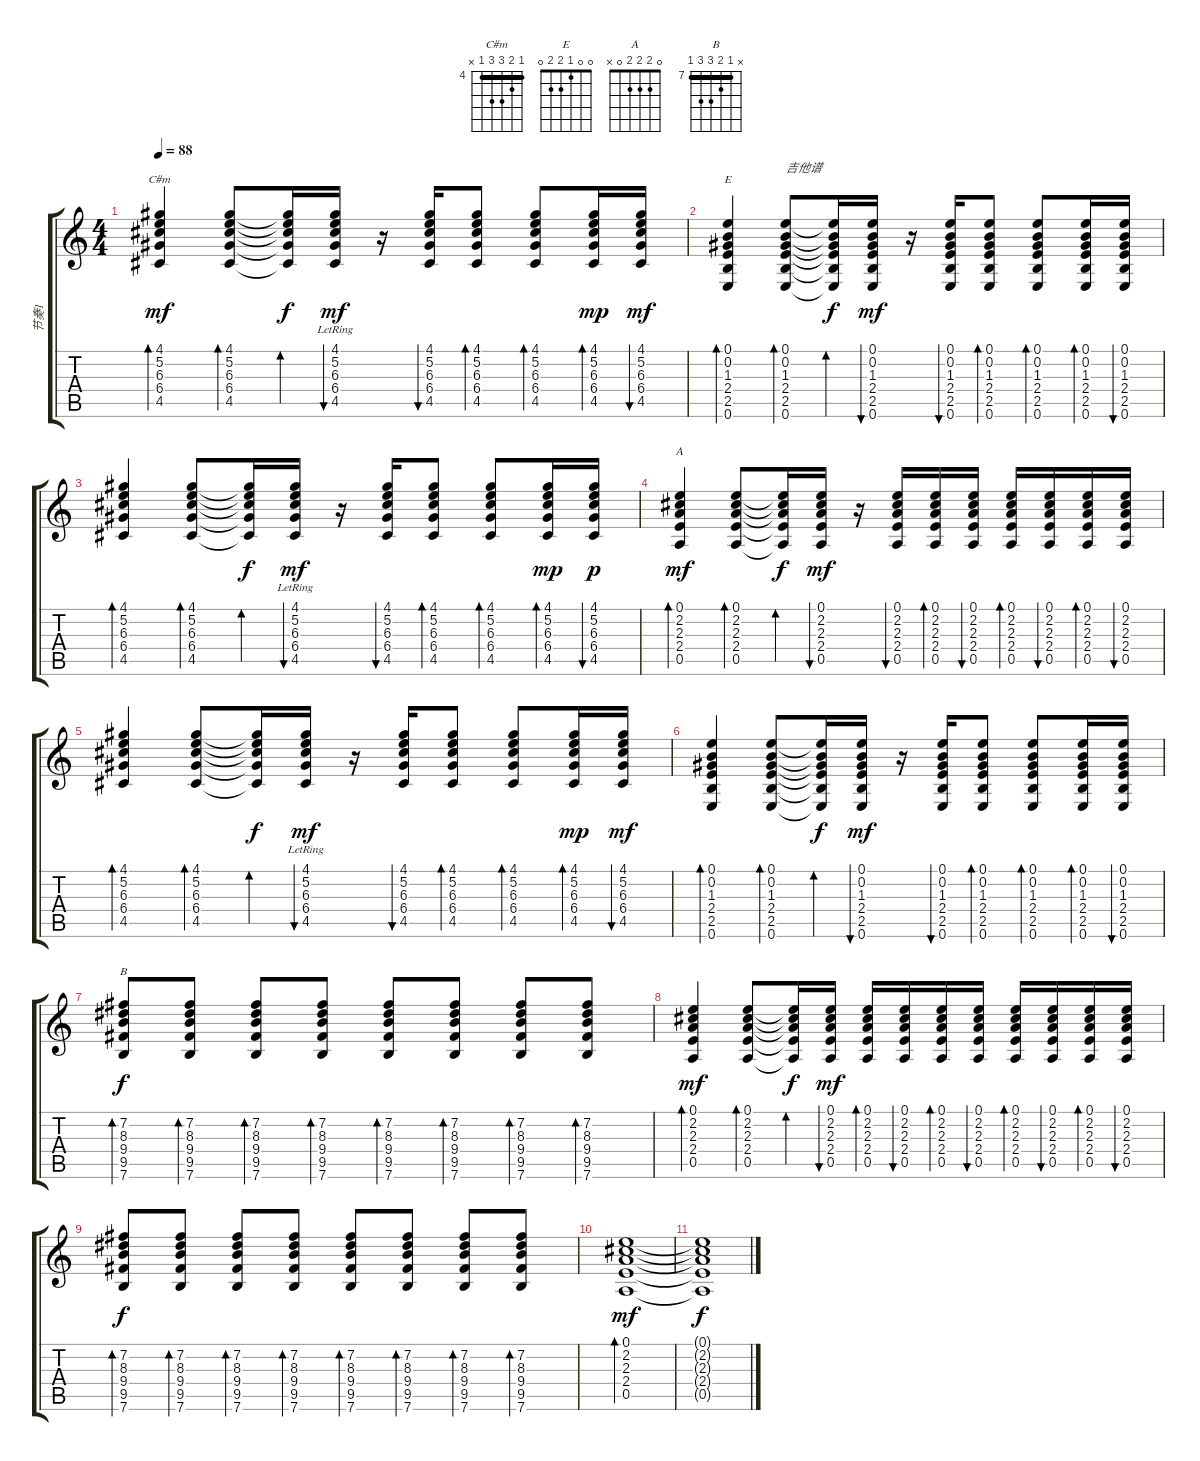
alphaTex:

\track ("节奏1" "节奏1") {instrument acousticguitarsteel}
\staff {score tabs}
\tuning (E4 B3 G3 D3 A2 E2) {hide}
\chord ("C#m" 4 5 6 6 4 x) {firstfret 4 barre 4}
\chord ("E" 0 0 1 2 2 0)
\chord ("A" 0 2 2 2 0 x)
\chord ("B" x 7 8 9 9 7) {firstfret 7 barre 7}
\ts (4 4)
\tempo 88
\clef g2
\ks c
(4.1 5.2 6.3 6.4 4.5).4{bd 30 ch "C#m" dy mf} (4.1 5.2 6.3 6.4 4.5).8{bd 30} (4.1{t} 5.2{t} 6.3{t} 6.4{t} 4.5{t}).16{bd 30 dy f} (4.1{lr} 5.2{lr} 6.3{lr} 6.4{lr} 4.5{lr}).16{bu 30 dy mf} r.16 (4.1 5.2 6.3 6.4 4.5).16{bu 30} (4.1 5.2 6.3 6.4 4.5).8{bd 30} (4.1 5.2 6.3 6.4 4.5).8{bd 30} (4.1 5.2 6.3 6.4 4.5).16{bd 30 dy mp} (4.1 5.2 6.3 6.4 4.5).16{bu 30 dy mf} |
(0.1 0.2 1.3 2.4 2.5 0.6).4{bd 30 ch "E"} (0.1 0.2 1.3 2.4 2.5 0.6).8{bd 30 txt "吉他谱"} (0.1{t} 0.2{t} 1.3{t} 2.4{t} 2.5{t} 0.6{t}).16{bd 30 dy f} (0.1 0.2 1.3 2.4 2.5 0.6).16{bu 30 dy mf} r.16 (0.1 0.2 1.3 2.4 2.5 0.6).16{bu 30} (0.1 0.2 1.3 2.4 2.5 0.6).8{bd 30} (0.1 0.2 1.3 2.4 2.5 0.6).8{bd 30} (0.1 0.2 1.3 2.4 2.5 0.6).16{bd 30} (0.1 0.2 1.3 2.4 2.5 0.6).16{bu 30} |
(4.1 5.2 6.3 6.4 4.5).4{bd 30} (4.1 5.2 6.3 6.4 4.5).8{bd 30} (4.1{t} 5.2{t} 6.3{t} 6.4{t} 4.5{t}).16{bd 30 dy f} (4.1{lr} 5.2{lr} 6.3{lr} 6.4{lr} 4.5{lr}).16{bu 30 dy mf} r.16 (4.1 5.2 6.3 6.4 4.5).16{bu 30} (4.1 5.2 6.3 6.4 4.5).8{bd 30} (4.1 5.2 6.3 6.4 4.5).8{bd 30} (4.1 5.2 6.3 6.4 4.5).16{bd 30 dy mp} (4.1 5.2 6.3 6.4 4.5).16{bu 30 dy p} |
(0.1 2.2 2.3 2.4 0.5).4{bd 30 ch "A" dy mf} (0.1 2.2 2.3 2.4 0.5).8{bd 30} (0.1{t} 2.2{t} 2.3{t} 2.4{t} 0.5{t}).16{bd 30 dy f} (0.1 2.2 2.3 2.4 0.5).16{bu 30 dy mf} r.16 (0.1 2.2 2.3 2.4 0.5).16{bu 30} (0.1 2.2 2.3 2.4 0.5).16{bd 30} (0.1 2.2 2.3 2.4 0.5).16{bu 30} (0.1 2.2 2.3 2.4 0.5).16{bd 30} (0.1 2.2 2.3 2.4 0.5).16{bu 30} (0.1 2.2 2.3 2.4 0.5).16{bd 30} (0.1 2.2 2.3 2.4 0.5).16{bu 30} |
(4.1 5.2 6.3 6.4 4.5).4{bd 30} (4.1 5.2 6.3 6.4 4.5).8{bd 30} (4.1{t} 5.2{t} 6.3{t} 6.4{t} 4.5{t}).16{bd 30 dy f} (4.1{lr} 5.2{lr} 6.3{lr} 6.4{lr} 4.5{lr}).16{bu 30 dy mf} r.16 (4.1 5.2 6.3 6.4 4.5).16{bu 30} (4.1 5.2 6.3 6.4 4.5).8{bd 30} (4.1 5.2 6.3 6.4 4.5).8{bd 30} (4.1 5.2 6.3 6.4 4.5).16{bd 30 dy mp} (4.1 5.2 6.3 6.4 4.5).16{bu 30 dy mf} |
(0.1 0.2 1.3 2.4 2.5 0.6).4{bd 30} (0.1 0.2 1.3 2.4 2.5 0.6).8{bd 30} (0.1{t} 0.2{t} 1.3{t} 2.4{t} 2.5{t} 0.6{t}).16{bd 30 dy f} (0.1 0.2 1.3 2.4 2.5 0.6).16{bu 30 dy mf} r.16 (0.1 0.2 1.3 2.4 2.5 0.6).16{bu 30} (0.1 0.2 1.3 2.4 2.5 0.6).8{bd 30} (0.1 0.2 1.3 2.4 2.5 0.6).8{bd 30} (0.1 0.2 1.3 2.4 2.5 0.6).16{bd 30} (0.1 0.2 1.3 2.4 2.5 0.6).16{bu 30} |
(7.2 8.3 9.4 9.5 7.6).8{bd 30 ch "B" dy f} (7.2 8.3 9.4 9.5 7.6).8{bd 30} (7.2 8.3 9.4 9.5 7.6).8{bd 30} (7.2 8.3 9.4 9.5 7.6).8{bd 30} (7.2 8.3 9.4 9.5 7.6).8{bd 30} (7.2 8.3 9.4 9.5 7.6).8{bd 30} (7.2 8.3 9.4 9.5 7.6).8{bd 30} (7.2 8.3 9.4 9.5 7.6).8{bd 30} |
(0.1 2.2 2.3 2.4 0.5).4{bd 30 dy mf} (0.1 2.2 2.3 2.4 0.5).8{bd 30} (0.1{t} 2.2{t} 2.3{t} 2.4{t} 0.5{t}).16{bd 30 dy f} (0.1 2.2 2.3 2.4 0.5).16{bu 30 dy mf} (0.1 2.2 2.3 2.4 0.5).16{bd 30} (0.1 2.2 2.3 2.4 0.5).16{bu 30} (0.1 2.2 2.3 2.4 0.5).16{bd 30} (0.1 2.2 2.3 2.4 0.5).16{bu 30} (0.1 2.2 2.3 2.4 0.5).16{bd 30} (0.1 2.2 2.3 2.4 0.5).16{bu 30} (0.1 2.2 2.3 2.4 0.5).16{bd 30} (0.1 2.2 2.3 2.4 0.5).16{bu 30} |
(7.2 8.3 9.4 9.5 7.6).8{bd 30 dy f} (7.2 8.3 9.4 9.5 7.6).8{bd 30} (7.2 8.3 9.4 9.5 7.6).8{bd 30} (7.2 8.3 9.4 9.5 7.6).8{bd 30} (7.2 8.3 9.4 9.5 7.6).8{bd 30} (7.2 8.3 9.4 9.5 7.6).8{bd 30} (7.2 8.3 9.4 9.5 7.6).8{bd 30} (7.2 8.3 9.4 9.5 7.6).8{bd 30} |
(0.1 2.2 2.3 2.4 0.5).1{bd 30 dy mf} |
(0.1{t} 2.2{t} 2.3{t} 2.4{t} 0.5{t}).1{dy f}
